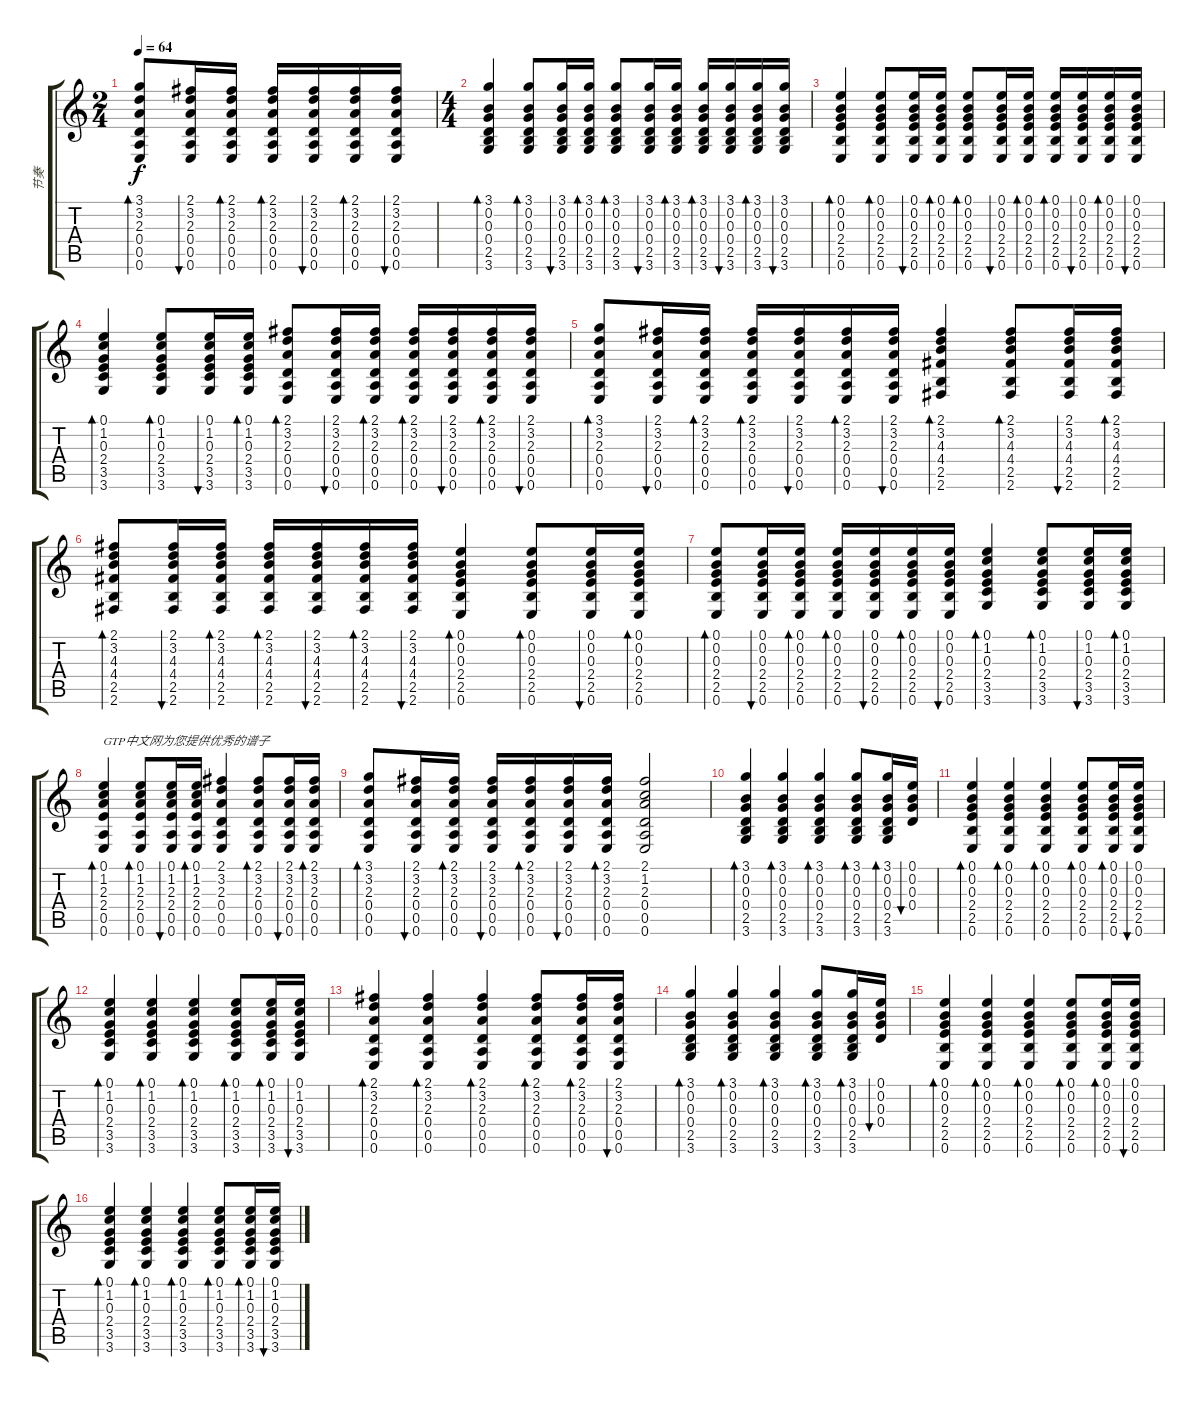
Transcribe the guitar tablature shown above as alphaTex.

\track ("节奏" "节奏") {instrument acousticguitarnylon}
\staff {score tabs}
\tuning (E4 B3 G3 D3 A2 E2) {hide}
\ts (2 4)
\tempo 64
\clef g2
\ks c
(3.1 3.2 2.3 0.4 0.5 0.6).8{bd 60 dy f} (2.1 3.2 2.3 0.4 0.5 0.6).16{bu 60} (2.1 3.2 2.3 0.4 0.5 0.6).16{bd 60} (2.1 3.2 2.3 0.4 0.5 0.6).16{bd 60} (2.1 3.2 2.3 0.4 0.5 0.6).16{bu 60} (2.1 3.2 2.3 0.4 0.5 0.6).16{bd 60} (2.1 3.2 2.3 0.4 0.5 0.6).16{bu 60} |
\ts (4 4)
(3.1 0.2 0.3 0.4 2.5 3.6).4{bd 60} (3.1 0.2 0.3 0.4 2.5 3.6).8{bd 60} (3.1 0.2 0.3 0.4 2.5 3.6).16{bu 60} (3.1 0.2 0.3 0.4 2.5 3.6).16{bd 60} (3.1 0.2 0.3 0.4 2.5 3.6).8{bd 60} (3.1 0.2 0.3 0.4 2.5 3.6).16{bu 60} (3.1 0.2 0.3 0.4 2.5 3.6).16{bd 60} (3.1 0.2 0.3 0.4 2.5 3.6).16{bd 60} (3.1 0.2 0.3 0.4 2.5 3.6).16{bu 60} (3.1 0.2 0.3 0.4 2.5 3.6).16{bd 60} (3.1 0.2 0.3 0.4 2.5 3.6).16{bu 60} |
(0.1 0.2 0.3 2.4 2.5 0.6).4{bd 60} (0.1 0.2 0.3 2.4 2.5 0.6).8{bd 60} (0.1 0.2 0.3 2.4 2.5 0.6).16{bu 60} (0.1 0.2 0.3 2.4 2.5 0.6).16{bd 60} (0.1 0.2 0.3 2.4 2.5 0.6).8{bd 60} (0.1 0.2 0.3 2.4 2.5 0.6).16{bu 60} (0.1 0.2 0.3 2.4 2.5 0.6).16{bd 60} (0.1 0.2 0.3 2.4 2.5 0.6).16{bd 60} (0.1 0.2 0.3 2.4 2.5 0.6).16{bu 60} (0.1 0.2 0.3 2.4 2.5 0.6).16{bd 60} (0.1 0.2 0.3 2.4 2.5 0.6).16{bu 60} |
(0.1 1.2 0.3 2.4 3.5 3.6).4{bd 60} (0.1 1.2 0.3 2.4 3.5 3.6).8{bd 60} (0.1 1.2 0.3 2.4 3.5 3.6).16{bu 60} (0.1 1.2 0.3 2.4 3.5 3.6).16{bd 60} (2.1 3.2 2.3 0.4 0.5 0.6).8{bd 60} (2.1 3.2 2.3 0.4 0.5 0.6).16{bu 60} (2.1 3.2 2.3 0.4 0.5 0.6).16{bd 60} (2.1 3.2 2.3 0.4 0.5 0.6).16{bd 60} (2.1 3.2 2.3 0.4 0.5 0.6).16{bu 60} (2.1 3.2 2.3 0.4 0.5 0.6).16{bd 60} (2.1 3.2 2.3 0.4 0.5 0.6).16{bu 60} |
(3.1 3.2 2.3 0.4 0.5 0.6).8{bd 60} (2.1 3.2 2.3 0.4 0.5 0.6).16{bu 60} (2.1 3.2 2.3 0.4 0.5 0.6).16{bd 60} (2.1 3.2 2.3 0.4 0.5 0.6).16{bd 60} (2.1 3.2 2.3 0.4 0.5 0.6).16{bu 60} (2.1 3.2 2.3 0.4 0.5 0.6).16{bd 60} (2.1 3.2 2.3 0.4 0.5 0.6).16{bu 60} (2.1 3.2 4.3 4.4 2.5 2.6).4{bd 60} (2.1 3.2 4.3 4.4 2.5 2.6).8{bd 60} (2.1 3.2 4.3 4.4 2.5 2.6).16{bu 60} (2.1 3.2 4.3 4.4 2.5 2.6).16{bd 60} |
(2.1 3.2 4.3 4.4 2.5 2.6).8{bd 60} (2.1 3.2 4.3 4.4 2.5 2.6).16{bu 60} (2.1 3.2 4.3 4.4 2.5 2.6).16{bd 60} (2.1 3.2 4.3 4.4 2.5 2.6).16{bd 60} (2.1 3.2 4.3 4.4 2.5 2.6).16{bu 60} (2.1 3.2 4.3 4.4 2.5 2.6).16{bd 60} (2.1 3.2 4.3 4.4 2.5 2.6).16{bu 60} (0.1 0.2 0.3 2.4 2.5 0.6).4{bd 60} (0.1 0.2 0.3 2.4 2.5 0.6).8{bd 60} (0.1 0.2 0.3 2.4 2.5 0.6).16{bu 60} (0.1 0.2 0.3 2.4 2.5 0.6).16{bd 60} |
(0.1 0.2 0.3 2.4 2.5 0.6).8{bd 60} (0.1 0.2 0.3 2.4 2.5 0.6).16{bu 60} (0.1 0.2 0.3 2.4 2.5 0.6).16{bd 60} (0.1 0.2 0.3 2.4 2.5 0.6).16{bd 60} (0.1 0.2 0.3 2.4 2.5 0.6).16{bu 60} (0.1 0.2 0.3 2.4 2.5 0.6).16{bd 60} (0.1 0.2 0.3 2.4 2.5 0.6).16{bu 60} (0.1 1.2 0.3 2.4 3.5 3.6).4{bd 60} (0.1 1.2 0.3 2.4 3.5 3.6).8{bd 60} (0.1 1.2 0.3 2.4 3.5 3.6).16{bu 60} (0.1 1.2 0.3 2.4 3.5 3.6).16{bd 60} |
(0.1 1.2 2.3 2.4 0.5 0.6).4{bd 60 txt "GTP中文网为您提供优秀的谱子"} (0.1 1.2 2.3 2.4 0.5 0.6).8{bd 60} (0.1 1.2 2.3 2.4 0.5 0.6).16{bu 60} (0.1 1.2 2.3 2.4 0.5 0.6).16{bd 60} (2.1 3.2 2.3 0.4 0.5 0.6).4 (2.1 3.2 2.3 0.4 0.5 0.6).8{bd 60} (2.1 3.2 2.3 0.4 0.5 0.6).16{bu 60} (2.1 3.2 2.3 0.4 0.5 0.6).16{bd 60} |
(3.1 3.2 2.3 0.4 0.5 0.6).8{bd 60} (2.1 3.2 2.3 0.4 0.5 0.6).16{bu 60} (2.1 3.2 2.3 0.4 0.5 0.6).16{bd 60} (2.1 3.2 2.3 0.4 0.5 0.6).16{bu 60} (2.1 3.2 2.3 0.4 0.5 0.6).16{bd 60} (2.1 3.2 2.3 0.4 0.5 0.6).16{bu 60} (2.1 3.2 2.3 0.4 0.5 0.6).16{bd 60} (2.1 1.2 2.3 0.4 0.5 0.6).2 |
(3.1 0.2 0.3 0.4 2.5 3.6).4{bd 60} (3.1 0.2 0.3 0.4 2.5 3.6).4{bd 60} (3.1 0.2 0.3 0.4 2.5 3.6).4{bd 60} (3.1 0.2 0.3 0.4 2.5 3.6).8{bd 60} (3.1 0.2 0.3 0.4 2.5 3.6).16{bd 60} (0.1 0.2 0.3 0.4).16{bu 60} |
(0.1 0.2 0.3 2.4 2.5 0.6).4{bd 60} (0.1 0.2 0.3 2.4 2.5 0.6).4{bd 60} (0.1 0.2 0.3 2.4 2.5 0.6).4{bd 60} (0.1 0.2 0.3 2.4 2.5 0.6).8{bd 60} (0.1 0.2 0.3 2.4 2.5 0.6).16{bd 60} (0.1 0.2 0.3 2.4 2.5 0.6).16{bu 60} |
(0.1 1.2 0.3 2.4 3.5 3.6).4{bd 60} (0.1 1.2 0.3 2.4 3.5 3.6).4{bd 60} (0.1 1.2 0.3 2.4 3.5 3.6).4{bd 60} (0.1 1.2 0.3 2.4 3.5 3.6).8{bd 60} (0.1 1.2 0.3 2.4 3.5 3.6).16{bd 60} (0.1 1.2 0.3 2.4 3.5 3.6).16{bu 60} |
(2.1 3.2 2.3 0.4 0.5 0.6).4{bd 60} (2.1 3.2 2.3 0.4 0.5 0.6).4{bd 60} (2.1 3.2 2.3 0.4 0.5 0.6).4{bd 60} (2.1 3.2 2.3 0.4 0.5 0.6).8{bd 60} (2.1 3.2 2.3 0.4 0.5 0.6).16{bd 60} (2.1 3.2 2.3 0.4 0.5 0.6).16{bu 60} |
(3.1 0.2 0.3 0.4 2.5 3.6).4{bd 60} (3.1 0.2 0.3 0.4 2.5 3.6).4{bd 60} (3.1 0.2 0.3 0.4 2.5 3.6).4{bd 60} (3.1 0.2 0.3 0.4 2.5 3.6).8{bd 60} (3.1 0.2 0.3 0.4 2.5 3.6).16{bd 60} (0.1 0.2 0.3 0.4).16{bu 60} |
(0.1 0.2 0.3 2.4 2.5 0.6).4{bd 60} (0.1 0.2 0.3 2.4 2.5 0.6).4{bd 60} (0.1 0.2 0.3 2.4 2.5 0.6).4{bd 60} (0.1 0.2 0.3 2.4 2.5 0.6).8{bd 60} (0.1 0.2 0.3 2.4 2.5 0.6).16{bd 60} (0.1 0.2 0.3 2.4 2.5 0.6).16{bu 60} |
(0.1 1.2 0.3 2.4 3.5 3.6).4{bd 60} (0.1 1.2 0.3 2.4 3.5 3.6).4{bd 60} (0.1 1.2 0.3 2.4 3.5 3.6).4{bd 60} (0.1 1.2 0.3 2.4 3.5 3.6).8{bd 60} (0.1 1.2 0.3 2.4 3.5 3.6).16{bd 60} (0.1 1.2 0.3 2.4 3.5 3.6).16{bu 60}
